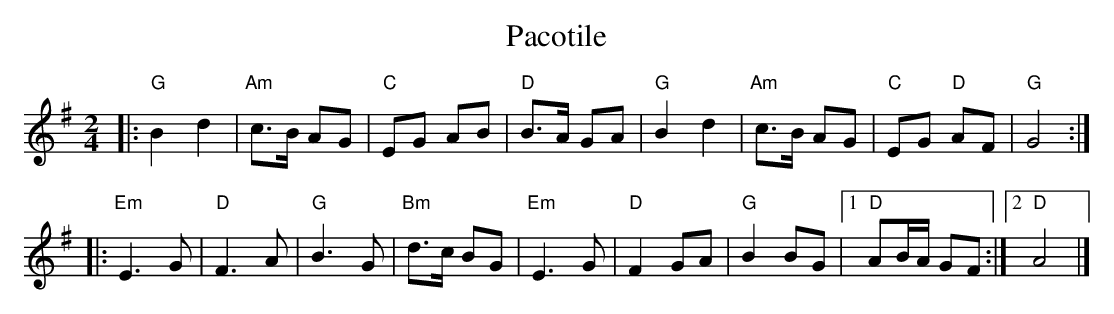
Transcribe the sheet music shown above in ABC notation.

X:1
T: Pacotile
M: 2/4
L: 1/8
K: G
|:\
"G"B2 d2 | "Am"c>B AG | "C"EG AB | "D"B>A GA |\
"G"B2 d2 | "Am"c>B AG | "C"EG "D"AF | "G"G4 :|
|:\
"Em"E3 G | "D"F3 A | "G"B3 G | "Bm"d>c BG |\
"Em"E3 G | "D"F2 GA | "G"B2 BG |1 "D"AB/A/ GF :|2 "D"A4 |]
